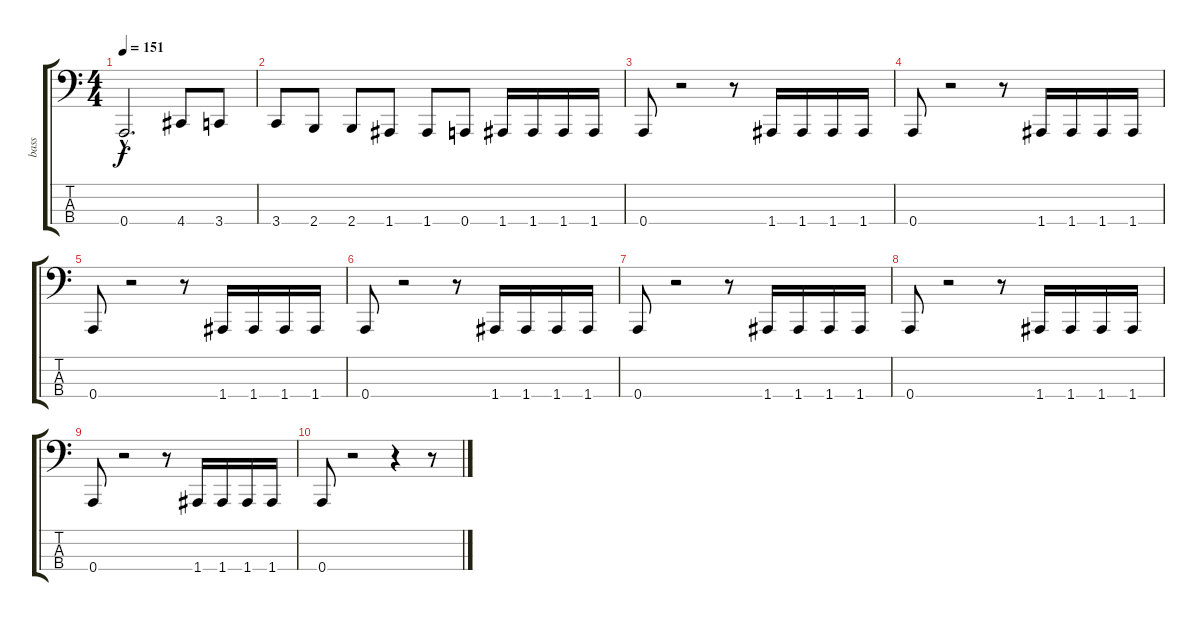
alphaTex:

\track ("bass " "bass ") {instrument slapbass1}
\staff {score tabs}
\tuning (D2 A1 E1 A0) {hide}
\ts (4 4)
\tempo 151
\clef f4
\ks c
0.4{hac t}.2{d dy f} 4.4.8 3.4.8 |
3.4.8 2.4.8 2.4.8 1.4.8 1.4.8 0.4.8 1.4.16 1.4.16 1.4.16 1.4.16 |
0.4.8 r.2 r.8 1.4.16 1.4.16 1.4.16 1.4.16 |
0.4.8 r.2 r.8 1.4.16 1.4.16 1.4.16 1.4.16 |
0.4.8 r.2 r.8 1.4.16 1.4.16 1.4.16 1.4.16 |
0.4.8 r.2 r.8 1.4.16 1.4.16 1.4.16 1.4.16 |
0.4.8 r.2 r.8 1.4.16 1.4.16 1.4.16 1.4.16 |
0.4.8 r.2 r.8 1.4.16 1.4.16 1.4.16 1.4.16 |
0.4.8 r.2 r.8 1.4.16 1.4.16 1.4.16 1.4.16 |
0.4.8 r.2 r.4 r.8
